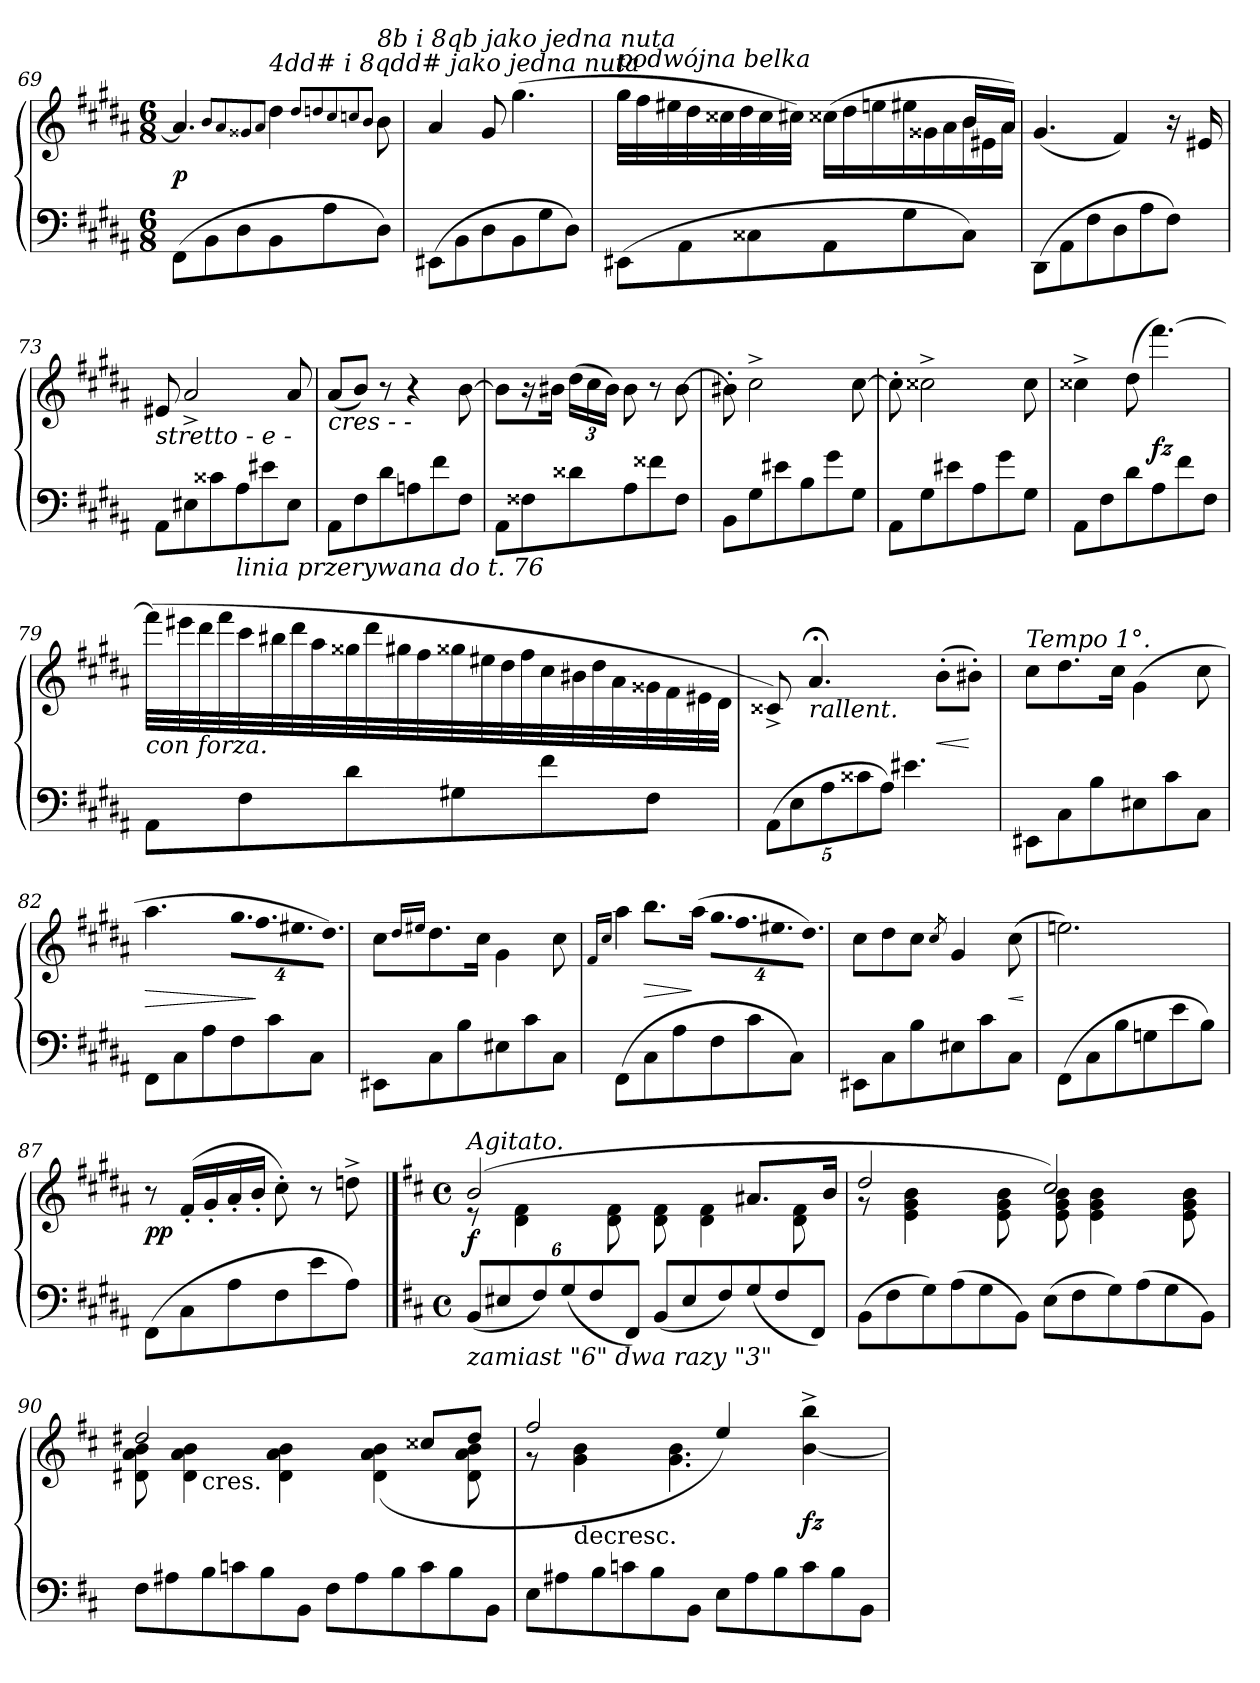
**kern	**kern	**dynam
*part1	*part1	*part1
*staff2	*staff1	*staff1/2
*clefF4	*clefG2	*
*k[f#c#g#d#a#]	*k[f#c#g#d#a#]	*
*M6/8	*M6/8	*
=69	=69	=69
(>8FF#\L	4.a#]	p
8BB	.	.
8D#	.	.
.	8qb/L	.
.	8qa#/	.
.	8qg##X/	.
.	8qa#/J	.
!	!LO:TX:a:i:t=4dd# i 8qdd# jako jedna nuta	!
8BB	4dd#	.
8A#	.	.
.	8qdd#/L	.
.	8qddn/	.
.	8qcc#	.
.	8qccn/	.
.	8qbJ	.
!	!LO:TX:a:i:t=8b i 8qb jako jedna nuta	!
8D#J)	8b	.
=70	=70	=70
(>8EE#X\L	4a#	.
8BB	.	.
8D#	8g#	.
8BB	(>4.gg#	.
8G#	.	.
8D#J)	.	.
=71	=71	=71
*	*Xtuplet	*
*	*^	*
!	!LO:TX:a:i:t=podwójna belka	!	!
(>8EE#X\L	64%3gg#LLL	4.ryy	.
.	64%3ff#	.	.
.	64%3ee#X	.	.
8AA#	.	.	.
.	64%3dd#	.	.
.	64%3cc##X	.	.
.	64%3dd#	.	.
8C##X	.	.	.
.	64%3cc##	.	.
.	64%3cc#XJJJ)	.	.
8AA#	(>24cc##X\LL	4ryy	.
.	24dd#	.	.
.	24een	.	.
8G#	24ee#X	.	.
.	24g##X	.	.
.	24a#	.	.
8C##J)	24b	24b/LL	.
.	24e#X	24ryy	.
.	24a#JJ	24a#JJ)	.
*	*v	*v	*
=72	=72	=72
(>8DD#\L	(<4.g#	.
8AA#	.	.
8F#	.	.
8D#	4f#)	.
8A#	.	.
8F#J)	16r	.
.	16e#X	.
=73	=73	=73
!	!LO:TX:b:i:t=stretto - e -	!
8AA#L	8e#X	.
8E#X	2a#^>	.
8c##X	.	.
!LO:TX:b:i:t=linia przerywana do t. 76	!	!
8A#	.	.
8e#X	.	.
8E#J	8a#	.
=74	=74	=74
!	!LO:TX:b:i:t=cres - -	!
8AA#L	(<8a#L	.
8F#	8bJ)	.
8d#	8r	.
8An	4r	.
8f#	.	.
8F#J	[8b	.
=75	=75	=75
8AA#L	8bL]	.
8F##X	16r	.
.	16b#XJk	.
*	*tuplet	*
8d##X	(>24dd#LL	.
.	24cc#	.
.	24b#JJ)	.
8A#	8b#	.
8f##X	8r	.
8F##J	[8b#	.
=76	=76	=76
8BBL	8b#X'>]	.
8G#	2cc#^>	.
8e#X	.	.
8B	.	.
8g#	.	.
8G#J	[8cc#	.
=77	=77	=77
8AA#L	8cc#'>]	.
8G#	2cc##X^>	.
8e#X	.	.
8A#	.	.
8g#	.	.
8G#J	8cc##	.
=78	=78	=78
8AA#L	4cc##X^>	.
8F#	.	.
8d#	(>8dd#	.
8A#	[4.fff#)	fz
8f#	.	.
8F#J	.	.
=79	=79	=79
!	!LO:TX:b:i:t=con forza.	!
8AA#L	(>32fff#LLL]	.
.	32eee#X	.
.	32ddd#	.
.	32fff#	.
8F#	32ccc#	.
.	32bb#X	.
.	32ddd#	.
.	32aa#	.
8d#	32gg##X	.
.	32ddd#	.
.	32gg#X	.
.	32ff#	.
8G#X	32gg##X	.
.	32ee#X	.
.	32dd#	.
.	32ff#	.
8f#	32cc#	.
.	32b#X	.
.	32dd#	.
.	32a#	.
8F#J	32g##X	.
.	32f#	.
.	32e#X	.
.	32d#JJJ	.
=80	=80	=80
(>40%3AA#L	8c##X^<)	.
40%3E	.	.
!	!LO:TX:b:i:t=rallent.	!
.	4.a#;<	.
40%3A#	.	.
40%3c##X	.	.
40%3A#J)	.	.
4.e#X	.	.
.	(>8b'>L	<
.	8b#X'>J)	[
=81	=81	=81
!	!LO:TX:a:i:t=Tempo 1°.	!
8EE#XL	8cc#L	.
8C#	8.dd#	.
8B	.	.
.	16cc#Jk	.
8E#X	(>4g#\	.
8c#	.	.
8C#J	8cc#	.
=82	=82	=82
8FF#L	4.aa#	>
8C#	.	.
8A#	.	.
!	!LO:N:vis=16.	!
8F#	32%3gg#LL	.
!	!LO:N:vis=16.	!
.	32%3ff#	]
8c#	.	.
!	!LO:N:vis=16.	!
.	32%3ee#X	.
8C#J	.	.
!	!LO:N:vis=16.	!
.	32%3dd#JJ)	.
=83	=83	=83
8EE#XL	8cc#L	.
.	16qdd#/LL	.
.	16qee#X/JJ	.
8C#	8.dd#	.
8B	.	.
.	16cc#Jk	.
8E#X	4g#\	.
8c#	.	.
8C#J	8cc#	.
=84	=84	=84
.	16qf#/LL	.
.	16qcc#/JJ	.
!	!LO:N:vis=4	!
(>8FF#L	8aa#	.
8C#	8.bbL	>
8A#	.	.
.	(16aa#Jk	]
!	!LO:N:vis=16.	!
8F#	32%3gg#LL	.
!	!LO:N:vis=16.	!
.	32%3ff#	.
8c#	.	.
!	!LO:N:vis=16.	!
.	32%3ee#X	.
8C#J)	.	.
!	!LO:N:vis=16.	!
.	32%3dd#JJ)	.
=85	=85	=85
8EE#XL	8cc#L	.
8C#	8dd#	.
8B	8cc#J	.
.	8qcc#/	.
8E#X	4g#	.
8c#	.	.
8C#J	(>8cc#	<
.	.	[
=86	=86	=86
(>8FF#L	2.een)	.
8C#	.	.
8B	.	.
8Gn	.	.
8e	.	.
8BJ)	.	.
=87	=87	=87
(>8FF#L	8r	pp
8C#	(<16f#'<LL	.
.	16g#'<	.
8A#	16a#'<	.
.	16b'<JJ	.
8F#	8cc#'>)	.
8e	8r	.
8A#J)	8ddn^<	.
*k[]	*k[]	*
==88	==88	==88
*k[f#c#]	*k[f#c#]	*
*M2/2	*M2/2	*
*met(c)	*met(c)	*
*	*^	*
!	!LO:TX:a:i:t=Agitato.	!	!
!LO:TX:b:i:t=zamiast "6" dwa razy "3"	!	!	!
(>12BBL	(>2b	8re	f
12E#X	.	.	.
.	.	4d 4f#	.
12F#)	.	.	.
(>12G	.	.	.
12F#	.	.	.
.	.	8d 8f#	.
12FF#J)	.	.	.
*Xtuplet	*	*	*
(>12BBL	4ryy	8d\ 8f#\	.
12E#	.	.	.
.	.	4d 4f#	.
12F#)	.	.	.
(>12G	8.a#XL	.	.
12F#	.	.	.
.	.	8d 8f#	.
12FF#J)	.	.	.
.	16bJk	.	.
=89	=89	=89	=89
(>12BBL	2dd	8rg	.
12F#	.	.	.
.	.	4e 4g 4b	.
12G)	.	.	.
(>12A	.	.	.
12G	.	.	.
.	.	8e 8g 8b	.
12BBJ)	.	.	.
(>12EL	2cc#)	8e 8g 8b	.
12F#	.	.	.
.	.	4e 4g 4b	.
12G)	.	.	.
(>12A	.	.	.
12G	.	.	.
.	.	8e 8g 8b	.
12BBJ)	.	.	.
=90	=90	=90	=90
*	*	*^	*
12F#L	2dd#X	8d#X 8a 8b	6ryy	.
12A#X	.	.	.	.
.	.	4d# 4a 4b	.	.
!	!	!	!LO:TX:b:t=cres.	!
12B	.	.	3%2ryy	.
12cn	.	.	.	.
12B	.	.	.	.
.	.	4d# 4a 4b	.	.
12BBJ	.	.	.	.
12F#L	4ryy	.	.	.
12A#	.	.	.	.
.	.	(>4d# 4a 4b	.	.
12B	.	.	.	.
12c	8cc##XL	.	.	.
12B	.	.	6ryy	.
.	8dd#J	8d# 8a 8b	.	.
12BBJ	.	.	.	.
*	*	*v	*v	*
=91	=91	=91	=91
12EL	2ff#	8rg	.
12A#X	.	.	.
!	!	!LO:TX:c:t=decresc.	!
.	.	4g 4b	.
12B	.	.	.
12cn	.	.	.
12B	.	.	.
.	.	4.g 4.b	.
12BBJ	.	.	.
12EL	4ee)	.	.
12A#	.	.	.
12B	.	.	.
12c	4rgggyy	[4b^> 4bb^>	fz
12B	.	.	.
12BBJ	.	.	.
*	*v	*v	*
=	=	=
*-	*-	*-
